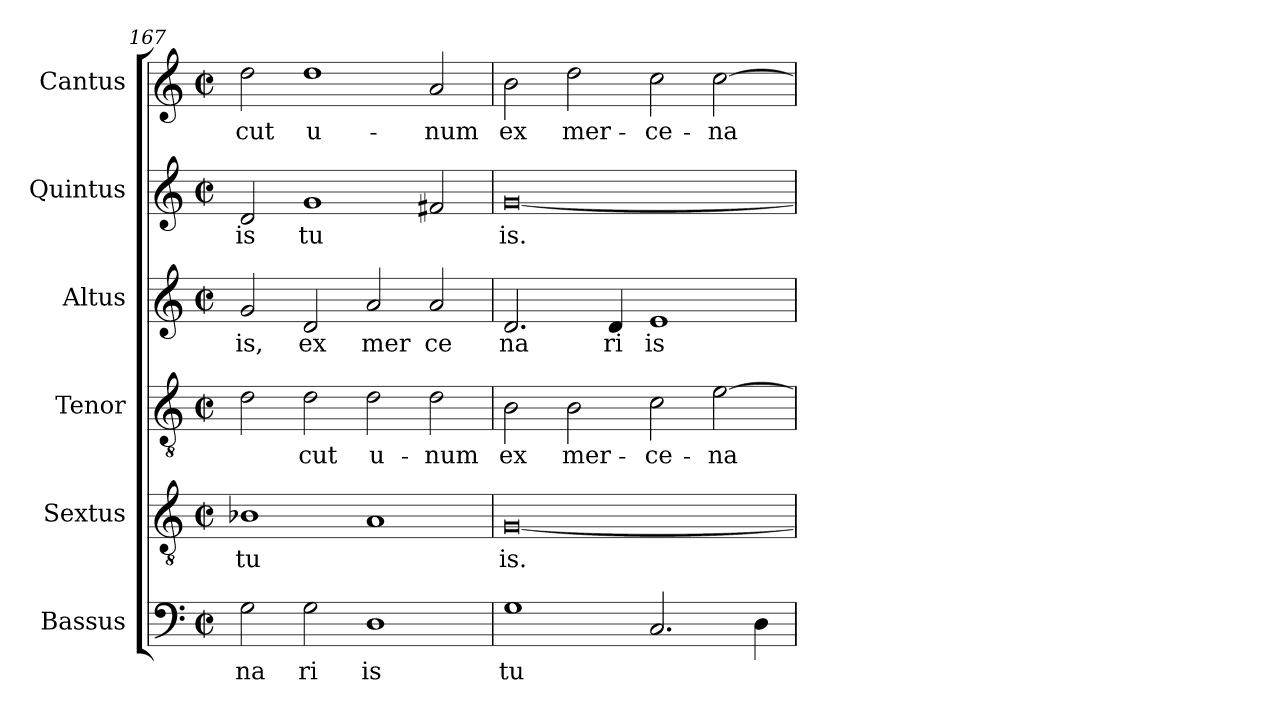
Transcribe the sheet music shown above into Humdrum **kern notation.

**kern	**text	**kern	**text	**kern	**text	**kern	**text	**kern	**text	**kern	**text
*part6	*part6	*part5	*part5	*part4	*part4	*part3	*part3	*part2	*part2	*part1	*part1
*staff6	*staff6	*staff5	*staff5	*staff4	*staff4	*staff3	*staff3	*staff2	*staff2	*staff1	*staff1
*I"Bassus	*	*I"Sextus	*	*I"Tenor	*	*I"Altus	*	*I"Quintus	*	*I"Cantus	*
*clefF4	*	*clefGv2	*	*clefGv2	*	*clefG2	*	*clefG2	*	*clefG2	*
*	*	*	*	*k[]	*	*k[]	*	*k[]	*	*	*
*	*	*	*	*C:	*	*C:	*	*C:	*	*	*
*M2/2	*	*M2/2	*	*M2/2	*	*M2/2	*	*M2/2	*	*M2/2	*
*met(c|)	*	*met(c|)	*	*met(c|)	*	*met(c|)	*	*met(c|)	*	*met(c|)	*
=167	=167	=167	=167	=167	=167	=167	=167	=167	=167	=167	=167
!	!LO:LY:b:cj	!	!LO:LY:b:cj	!	!	!	!LO:LY:b:cj	!	!LO:LY:b:cj	!	!LO:LY:b:cj
2G\	na	1B-X	tu	2d\	.	2g/	is,	2d/	is	2dd\	-cut
!	!LO:LY:b:cj	!	!	!	!LO:LY:b:cj	!	!LO:LY:b:cj	!	!LO:LY:b:cj	!	!LO:LY:b:cj
2G\	ri	.	.	2d\	-cut	2d/	ex	1g	tu	1dd	u-
!	!LO:LY:b:cj	!	!	!	!LO:LY:b:cj	!	!LO:LY:b:cj	!	!	!	!
1D	is	1A	.	2d\	u-	2a/	mer	.	.	.	.
!	!	!	!	!	!LO:LY:b:cj	!	!LO:LY:b:cj	!	!	!	!LO:LY:b:cj
.	.	.	.	2d\	-num	2a/	ce	2f#/	.	2a/	-num
=168	=168	=168	=168	=168	=168	=168	=168	=168	=168	=168	=168
!	!LO:LY:b:cj	!	!LO:LY:b:cj	!	!LO:LY:b:cj	!	!LO:LY:b:cj	!	!LO:LY:b:cj	!	!LO:LY:b:cj
1G	tu	[<0G	is.	2B\	ex	2.d/	na	[<0g	is.	2b\	ex
!	!	!	!	!	!LO:LY:b:cj	!	!	!	!	!	!LO:LY:b:cj
.	.	.	.	2B\	mer-	.	.	.	.	2dd\	mer-
!	!	!	!	!	!	!	!LO:LY:b:cj	!	!	!	!
.	.	.	.	.	.	4d/	ri	.	.	.	.
!	!	!	!	!	!LO:LY:b:cj	!	!LO:LY:b:cj	!	!	!	!LO:LY:b:cj
2.C/	.	.	.	2c\	-ce-	1e	is	.	.	2cc\	-ce-
!	!	!	!	!	!LO:LY:b:cj	!	!	!	!	!	!LO:LY:b:cj
.	.	.	.	[>2e\	-na-	.	.	.	.	[>2cc\	-na-
4D\	.	.	.	.	.	.	.	.	.	.	.
=	=	=	=	=	=	=	=	=	=	=	=
*-	*-	*-	*-	*-	*-	*-	*-	*-	*-	*-	*-
